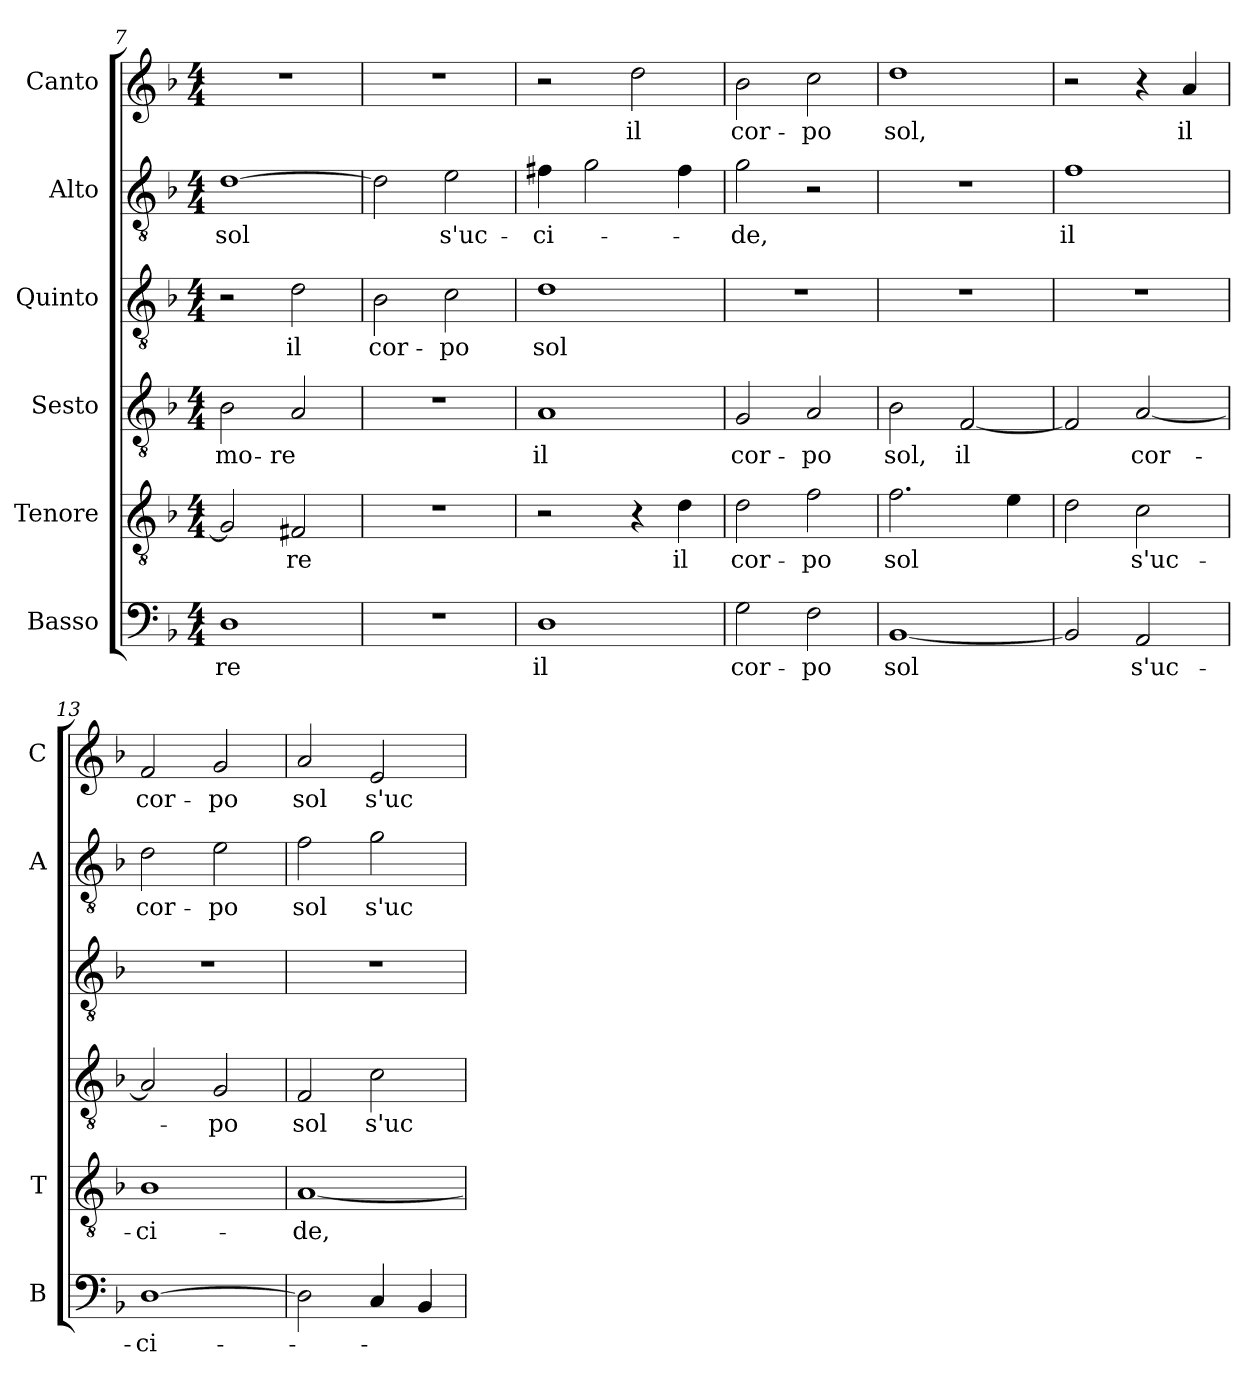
**kern	**text	**kern	**text	**kern	**text	**kern	**text	**kern	**text	**kern	**text
*part6	*part6	*part5	*part5	*part4	*part4	*part3	*part3	*part2	*part2	*part1	*part1
*staff6	*staff6	*staff5	*staff5	*staff4	*staff4	*staff3	*staff3	*staff2	*staff2	*staff1	*staff1
*I"Basso	*	*I"Tenore	*	*I"Sesto	*	*I"Quinto	*	*I"Alto	*	*I"Canto	*
*I'B	*	*I'T	*	*	*	*	*	*I'A	*	*I'C	*
*clefF4	*	*clefGv2	*	*clefGv2	*	*clefGv2	*	*clefGv2	*	*clefG2	*
*k[b-]	*	*k[b-]	*	*k[b-]	*	*k[b-]	*	*k[b-]	*	*k[b-]	*
*F:	*	*F:	*	*F:	*	*F:	*	*F:	*	*F:	*
*M4/4	*	*M4/4	*	*M4/4	*	*M4/4	*	*M4/4	*	*M4/4	*
=7	=7	=7	=7	=7	=7	=7	=7	=7	=7	=7	=7
!	!LO:LY:b	!	!	!	!	!	!	!	!	!	!
!	!	!	!	!	!LO:LY:b	!	!	!	!	!	!
!	!	!	!	!	!	!	!	!	!LO:LY:b	!	!
1D	-re	2G/]	.	2B-\	mo-	2r	.	[1d	sol	1r	.
!	!	!	!LO:LY:b	!	!	!	!	!	!	!	!
!	!	!	!	!	!LO:LY:b	!	!	!	!	!	!
!	!	!	!	!	!	!	!LO:LY:b	!	!	!	!
.	.	2F#X/	-re	2A/	-re	2d\	il	.	.	.	.
=8	=8	=8	=8	=8	=8	=8	=8	=8	=8	=8	=8
!	!	!	!	!	!	!	!LO:LY:b	!	!	!	!
1r	.	1r	.	1r	.	2B-\	cor-	2d\]	.	1r	.
!	!	!	!	!	!	!	!LO:LY:b	!	!	!	!
!	!	!	!	!	!	!	!	!	!LO:LY:b	!	!
.	.	.	.	.	.	2c\	-po	2e\	s'uc-	.	.
!!LO:LB:g=z
=9	=9	=9	=9	=9	=9	=9	=9	=9	=9	=9	=9
!	!LO:LY:b	!	!	!	!	!	!	!	!	!	!
!	!	!	!	!	!LO:LY:b	!	!	!	!	!	!
!	!	!	!	!	!	!	!LO:LY:b	!	!	!	!
!	!	!	!	!	!	!	!	!	!LO:LY:b	!	!
1D	il	2r	.	1A	il	1d	sol	4f#X\	-ci-	2r	.
.	.	.	.	.	.	.	.	2g\	.	.	.
!	!	!	!	!	!	!	!	!	!	!	!LO:LY:b
.	.	4r	.	.	.	.	.	.	.	2dd\	il
!	!	!	!LO:LY:b	!	!	!	!	!	!	!	!
.	.	4d\	il	.	.	.	.	4f#\	.	.	.
=10	=10	=10	=10	=10	=10	=10	=10	=10	=10	=10	=10
!	!LO:LY:b	!	!	!	!	!	!	!	!	!	!
!	!	!	!LO:LY:b	!	!	!	!	!	!	!	!
!	!	!	!	!	!LO:LY:b	!	!	!	!	!	!
!	!	!	!	!	!	!	!	!	!LO:LY:b	!	!
!	!	!	!	!	!	!	!	!	!	!	!LO:LY:b
2G\	cor-	2d\	cor-	2G/	cor-	1r	.	2g\	-de,	2b-\	cor-
!	!LO:LY:b	!	!	!	!	!	!	!	!	!	!
!	!	!	!LO:LY:b	!	!	!	!	!	!	!	!
!	!	!	!	!	!LO:LY:b	!	!	!	!	!	!
!	!	!	!	!	!	!	!	!	!	!	!LO:LY:b
2F\	-po	2f\	-po	2A/	-po	.	.	2r	.	2cc\	-po
=11	=11	=11	=11	=11	=11	=11	=11	=11	=11	=11	=11
!	!LO:LY:b	!	!	!	!	!	!	!	!	!	!
!	!	!	!LO:LY:b	!	!	!	!	!	!	!	!
!	!	!	!	!	!LO:LY:b	!	!	!	!	!	!
!	!	!	!	!	!	!	!	!	!	!	!LO:LY:b
[1BB-	sol	2.f\	sol	2B-\	sol,	1r	.	1r	.	1dd	sol,
!	!	!	!	!	!LO:LY:b	!	!	!	!	!	!
.	.	.	.	[2F/	il	.	.	.	.	.	.
.	.	4e\	.	.	.	.	.	.	.	.	.
=12	=12	=12	=12	=12	=12	=12	=12	=12	=12	=12	=12
!	!	!	!	!	!	!	!	!	!LO:LY:b	!	!
2BB-/]	.	2d\	.	2F/]	.	1r	.	1f	il	2r	.
!	!LO:LY:b	!	!	!	!	!	!	!	!	!	!
!	!	!	!LO:LY:b	!	!	!	!	!	!	!	!
!	!	!	!	!	!LO:LY:b	!	!	!	!	!	!
2AA/	s'uc-	2c\	s'uc-	[2A/	cor-	.	.	.	.	4r	.
!	!	!	!	!	!	!	!	!	!	!	!LO:LY:b
.	.	.	.	.	.	.	.	.	.	4a/	il
=13	=13	=13	=13	=13	=13	=13	=13	=13	=13	=13	=13
!	!LO:LY:b	!	!	!	!	!	!	!	!	!	!
!	!	!	!LO:LY:b	!	!	!	!	!	!	!	!
!	!	!	!	!	!	!	!	!	!LO:LY:b	!	!
!	!	!	!	!	!	!	!	!	!	!	!LO:LY:b
[1D	-ci-	1B-	-ci-	2A/]	.	1r	.	2d\	cor-	2f/	cor-
!	!	!	!	!	!LO:LY:b	!	!	!	!	!	!
!	!	!	!	!	!	!	!	!	!LO:LY:b	!	!
!	!	!	!	!	!	!	!	!	!	!	!LO:LY:b
.	.	.	.	2G/	-po	.	.	2e\	-po	2g/	-po
=14	=14	=14	=14	=14	=14	=14	=14	=14	=14	=14	=14
!	!	!	!LO:LY:b	!	!	!	!	!	!	!	!
!	!	!	!	!	!LO:LY:b	!	!	!	!	!	!
!	!	!	!	!	!	!	!	!	!LO:LY:b	!	!
!	!	!	!	!	!	!	!	!	!	!	!LO:LY:b
2D\]	.	[1A	-de,	2F/	sol	1r	.	2f\	sol	2a/	sol
!	!	!	!	!	!LO:LY:b	!	!	!	!	!	!
!	!	!	!	!	!	!	!	!	!LO:LY:b	!	!
!	!	!	!	!	!	!	!	!	!	!	!LO:LY:b
4C/	.	.	.	2c\	s'uc-	.	.	2g\	s'uc-	2e/	s'uc-
4BB-/	.	.	.	.	.	.	.	.	.	.	.
=	=	=	=	=	=	=	=	=	=	=	=
*-	*-	*-	*-	*-	*-	*-	*-	*-	*-	*-	*-
